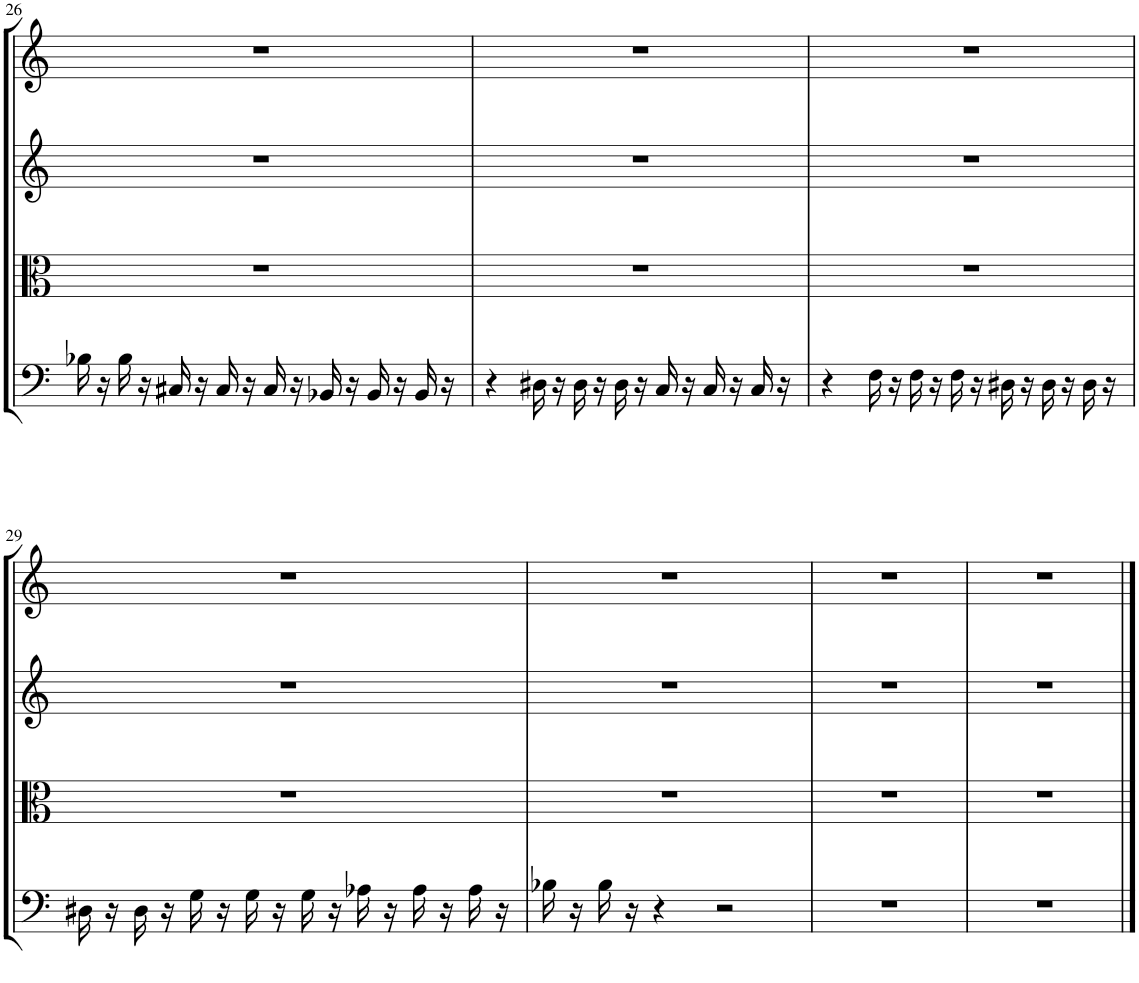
**kern	**kern	**kern	**kern
*part4	*part3	*part2	*part1
*staff4	*staff3	*staff2	*staff1
*I"Violoncello	*I"Viola	*I"Violin II	*I"Violin I
*I'Vc	*I'Vla	*I'Vln	*I'Vln
!!LO:PB:g=z
*clefF4	*clefC3	*clefG2	*clefG2
*k[]	*k[]	*k[]	*k[]
*M4/4	*M4/4	*M4/4	*M4/4
=26	=26	=26	=26
16B-X\	1r	1r	1r
16r	.	.	.
16B-\	.	.	.
16r	.	.	.
16C#X/	.	.	.
16r	.	.	.
16C#/	.	.	.
16r	.	.	.
16C#/	.	.	.
16r	.	.	.
16BB-X/	.	.	.
16r	.	.	.
16BB-/	.	.	.
16r	.	.	.
16BB-/	.	.	.
16r	.	.	.
=27	=27	=27	=27
4r	1r	1r	1r
16D#X\	.	.	.
16r	.	.	.
16D#\	.	.	.
16r	.	.	.
16D#\	.	.	.
16r	.	.	.
16C/	.	.	.
16r	.	.	.
16C/	.	.	.
16r	.	.	.
16C/	.	.	.
16r	.	.	.
=28	=28	=28	=28
4r	1r	1r	1r
16F\	.	.	.
16r	.	.	.
16F\	.	.	.
16r	.	.	.
16F\	.	.	.
16r	.	.	.
16D#X\	.	.	.
16r	.	.	.
16D#\	.	.	.
16r	.	.	.
16D#\	.	.	.
16r	.	.	.
!!LO:LB:g=z
=29	=29	=29	=29
16D#X\	1r	1r	1r
16r	.	.	.
16D#\	.	.	.
16r	.	.	.
16G\	.	.	.
16r	.	.	.
16G\	.	.	.
16r	.	.	.
16G\	.	.	.
16r	.	.	.
16A-X\	.	.	.
16r	.	.	.
16A-\	.	.	.
16r	.	.	.
16A-\	.	.	.
16r	.	.	.
=30	=30	=30	=30
16B-X\	1r	1r	1r
16r	.	.	.
16B-\	.	.	.
16r	.	.	.
4r	.	.	.
2r	.	.	.
=31	=31	=31	=31
1r	1r	1r	1r
=32	=32	=32	=32
1r	1r	1r	1r
==	==	==	==
*-	*-	*-	*-
